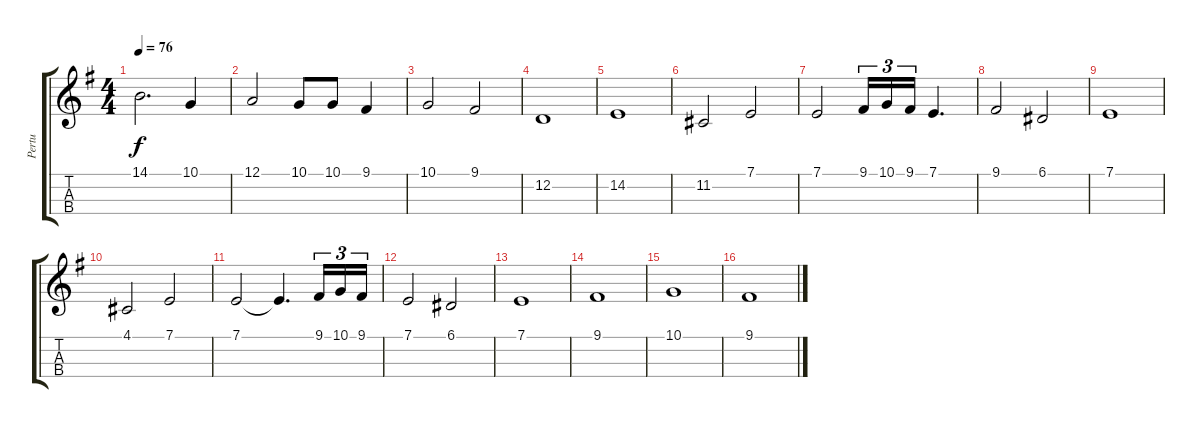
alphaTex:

\track ("Pertu" "Pertu") {instrument cello}
\staff {score tabs}
\tuning (A3 D3 G2 C2) {hide}
\ts (4 4)
\tempo 76
\clef g2
\ks eminor
14.1.2{d dy f instrument cello} 10.1.4 |
12.1.2 10.1.8 10.1.8 9.1.4 |
10.1.2 9.1.2 |
12.2.1 |
14.2.1{volume 2} |
11.2.2{volume 10} 7.1.2 |
7.1.2 9.1.16{tu (3 2)} 10.1.16{tu (3 2)} 9.1.16{tu (3 2)} 7.1.4{d} |
9.1.2 6.1.2 |
7.1.1 |
4.1.2 7.1.2 |
7.1.2 7.1{t}.4{d} 9.1.16{tu (3 2)} 10.1.16{tu (3 2)} 9.1.16{tu (3 2)} |
7.1.2 6.1.2 |
7.1.1 |
9.1.1 |
10.1.1 |
9.1.1
